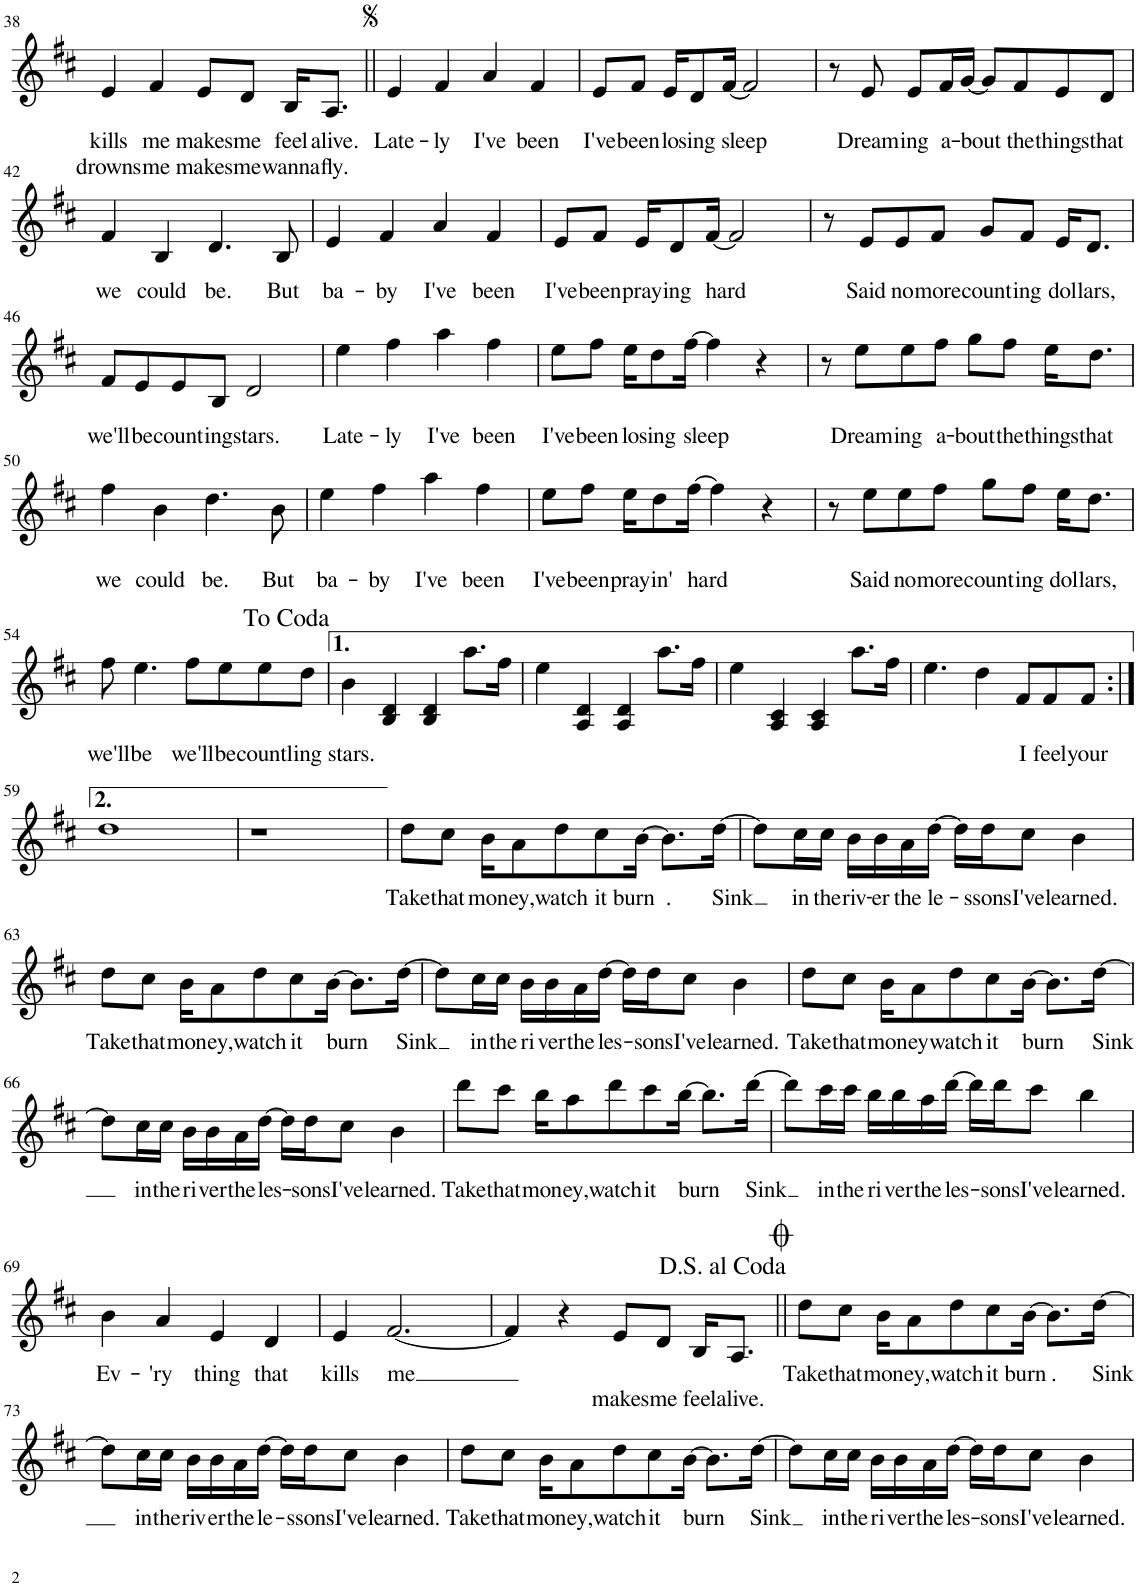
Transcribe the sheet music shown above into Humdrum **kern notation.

**kern	**text	**text	**text
*part1	*part1	*part1	*part1
*staff1	*staff1	*staff1	*staff1
*I"Violin	*	*	*
*I'Vln	*	*	*
!!LO:PB:g=z
*clefG2	*	*	*
*k[f#c#]	*	*	*
*M4/4	*	*	*
=38	=38	=38	=38
!	!	!LO:LY:b	!LO:LY:b
4e/	.	kills	drowns
!	!	!LO:LY:b	!LO:LY:b
4f#/	.	me	me
!	!	!LO:LY:b	!LO:LY:b
8e/L	.	makes	makes
!	!	!LO:LY:b	!LO:LY:b
8d/J	.	me	me
!	!	!LO:LY:b	!LO:LY:b
16B/KL	.	feel	wanna
!	!	!LO:LY:b	!LO:LY:b
8.A/J	.	alive.	fly.
=39||	=39||	=39||	=39||
!	!	!LO:LY:b	!
4e/	.	Late-	.
!	!	!LO:LY:b	!
4f#/	.	-ly	.
!	!	!LO:LY:b	!
4a/	.	I've	.
!	!	!LO:LY:b	!
4f#/	.	been	.
=40	=40	=40	=40
!	!	!LO:LY:b	!
8e/L	.	I've	.
!	!	!LO:LY:b	!
8f#/J	.	been	.
!	!	!LO:LY:b	!
16e/KL	.	lo-	.
!	!	!LO:LY:b	!
8d/	.	-sing	.
!	!	!LO:LY:b	!
[16f#/Jk	.	sleep	.
2f#/]	.	.	.
=41	=41	=41	=41
8r	.	.	.
!	!	!LO:LY:b	!
8e/	.	Dream-	.
!	!	!LO:LY:b	!
8e/L	.	-ing	.
!	!	!LO:LY:b	!
16f#/L	.	a-	.
!	!	!LO:LY:b	!
[16g/JJ	.	-bout	.
8g/L]	.	.	.
!	!	!LO:LY:b	!
8f#/	.	the	.
!	!	!LO:LY:b	!
8e/	.	things	.
!	!	!LO:LY:b	!
8d/J	.	that	.
!!LO:LB:g=z
=42	=42	=42	=42
!	!	!LO:LY:b	!
4f#/	.	we	.
!	!	!LO:LY:b	!
4B/	.	could	.
!	!	!LO:LY:b	!
4.d/	.	be.	.
!	!	!LO:LY:b	!
8B/	.	But	.
=43	=43	=43	=43
!	!	!LO:LY:b	!
4e/	.	ba-	.
!	!	!LO:LY:b	!
4f#/	.	-by	.
!	!	!LO:LY:b	!
4a/	.	I've	.
!	!	!LO:LY:b	!
4f#/	.	been	.
=44	=44	=44	=44
!	!	!LO:LY:b	!
8e/L	.	I've	.
!	!	!LO:LY:b	!
8f#/J	.	been	.
!	!	!LO:LY:b	!
16e/KL	.	pray-	.
!	!	!LO:LY:b	!
8d/	.	-ing	.
!	!	!LO:LY:b	!
[16f#/Jk	.	hard	.
2f#/]	.	.	.
=45	=45	=45	=45
8r	.	.	.
!	!	!LO:LY:b	!
8e/L	.	Said	.
!	!	!LO:LY:b	!
8e/	.	no	.
!	!	!LO:LY:b	!
8f#/J	.	more	.
!	!	!LO:LY:b	!
8g/L	.	count-	.
!	!	!LO:LY:b	!
8f#/J	.	-ing	.
!	!	!LO:LY:b	!
16e/KL	.	dol-	.
!	!	!LO:LY:b	!
8.d/J	.	-lars,	.
!!LO:LB:g=z
=46	=46	=46	=46
!	!	!LO:LY:b	!
8f#/L	.	we'll	.
!	!	!LO:LY:b	!
8e/	.	be	.
!	!	!LO:LY:b	!
8e/	.	count-	.
!	!	!LO:LY:b	!
8B/J	.	-ing	.
!	!	!LO:LY:b	!
2d/	.	stars.	.
=47	=47	=47	=47
!	!	!LO:LY:b	!
4ee\	.	Late-	.
!	!	!LO:LY:b	!
4ff#\	.	-ly	.
!	!	!LO:LY:b	!
4aa\	.	I've	.
!	!	!LO:LY:b	!
4ff#\	.	been	.
=48	=48	=48	=48
!	!	!LO:LY:b	!
8ee\L	.	I've	.
!	!	!LO:LY:b	!
8ff#\J	.	been	.
!	!	!LO:LY:b	!
16ee\KL	.	lo-	.
!	!	!LO:LY:b	!
8dd\	.	-sing	.
!	!	!LO:LY:b	!
[16ff#\Jk	.	sleep	.
4ff#\]	.	.	.
4r	.	.	.
=49	=49	=49	=49
8r	.	.	.
!	!	!LO:LY:b	!
8ee\L	.	Dream-	.
!	!	!LO:LY:b	!
8ee\	.	-ing	.
!	!	!LO:LY:b	!
8ff#\J	.	a-	.
!	!	!LO:LY:b	!
8gg\L	.	-bout	.
!	!	!LO:LY:b	!
8ff#\J	.	the	.
!	!	!LO:LY:b	!
16ee\KL	.	things	.
!	!	!LO:LY:b	!
8.dd\J	.	that	.
!!LO:LB:g=z
=50	=50	=50	=50
!	!	!LO:LY:b	!
4ff#\	.	we	.
!	!	!LO:LY:b	!
4b\	.	could	.
!	!	!LO:LY:b	!
4.dd\	.	be.	.
!	!	!LO:LY:b	!
8b\	.	But	.
=51	=51	=51	=51
!	!	!LO:LY:b	!
4ee\	.	ba-	.
!	!	!LO:LY:b	!
4ff#\	.	-by	.
!	!	!LO:LY:b	!
4aa\	.	I've	.
!	!	!LO:LY:b	!
4ff#\	.	been	.
=52	=52	=52	=52
!	!	!LO:LY:b	!
8ee\L	.	I've	.
!	!	!LO:LY:b	!
8ff#\J	.	been	.
!	!	!LO:LY:b	!
16ee\KL	.	pray-	.
!	!	!LO:LY:b	!
8dd\	.	-in'	.
!	!	!LO:LY:b	!
[16ff#\Jk	.	hard	.
4ff#\]	.	.	.
4r	.	.	.
=53	=53	=53	=53
8r	.	.	.
!	!	!LO:LY:b	!
8ee\L	.	Said	.
!	!	!LO:LY:b	!
8ee\	.	no	.
!	!	!LO:LY:b	!
8ff#\J	.	more	.
!	!	!LO:LY:b	!
8gg\L	.	count-	.
!	!	!LO:LY:b	!
8ff#\J	.	-ing	.
!	!	!LO:LY:b	!
16ee\KL	.	dol-	.
!	!	!LO:LY:b	!
8.dd\J	.	-lars,	.
!!LO:LB:g=z
=54	=54	=54	=54
!	!	!LO:LY:b	!
8ff#\	.	we'll	.
!	!	!LO:LY:b	!
4.ee\	.	be	.
!	!	!LO:LY:b	!
8ff#\L	.	we'll	.
!	!	!LO:LY:b	!
8ee\	.	be	.
!	!	!LO:LY:b	!
8ee\	.	countl-	.
!	!	!LO:LY:b	!
8dd\J	.	-ing	.
=55	=55	=55	=55
!	!	!LO:LY:b	!
4b\	.	stars.	.
4B/ 4d/	.	.	.
4B/ 4d/	.	.	.
8.aa\L	.	.	.
16ff#\Jk	.	.	.
=56	=56	=56	=56
4ee\	.	.	.
4A/ 4d/	.	.	.
4A/ 4d/	.	.	.
8.aa\L	.	.	.
16ff#\Jk	.	.	.
=57	=57	=57	=57
4ee\	.	.	.
4A/ 4c#/	.	.	.
4A/ 4c#/	.	.	.
8.aa\L	.	.	.
16ff#\Jk	.	.	.
=58	=58	=58	=58
4.ee\	.	.	.
4dd\	.	.	.
!	!	!LO:LY:b	!
8f#/L	.	I	.
!	!	!LO:LY:b	!
8f#/	.	feel	.
!	!	!LO:LY:b	!
8f#/J	.	your	.
!!LO:LB:g=z
=59:|!	=59:|!	=59:|!	=59:|!
1dd	.	.	.
=60	=60	=60	=60
1r	.	.	.
=61	=61	=61	=61
!	!LO:LY:b	!	!
8dd\L	Take	.	.
!	!LO:LY:b	!	!
8cc#\J	that	.	.
!	!LO:LY:b	!	!
16b\KL	mon-	.	.
!	!LO:LY:b	!	!
8a\	-ey,	.	.
!	!LO:LY:b	!	!
8dd\	watch	.	.
!	!LO:LY:b	!	!
8cc#\	it burn	.	.
[16b\Jk	.	.	.
!	!LO:LY:b	!	!
8.b\L]	.	.	.
!	!LO:LY:b	!	!
[16dd\Jk	Sink	.	.
=62	=62	=62	=62
8dd\L]	.	.	.
!	!LO:LY:b	!	!
16cc#\L	in	.	.
!	!LO:LY:b	!	!
16cc#\JJ	the	.	.
!	!LO:LY:b	!	!
16b\LL	riv-	.	.
!	!LO:LY:b	!	!
16b\	-er	.	.
!	!LO:LY:b	!	!
16a\	the	.	.
!	!LO:LY:b	!	!
[16dd\JJ	le-	.	.
16dd\LL]	.	.	.
!	!LO:LY:b	!	!
16dd\J	-ssons	.	.
!	!LO:LY:b	!	!
8cc#\J	I've	.	.
!	!LO:LY:b	!	!
4b\	learned.	.	.
!!LO:LB:g=z
=63	=63	=63	=63
!	!LO:LY:b	!	!
8dd\L	Take	.	.
!	!LO:LY:b	!	!
8cc#\J	that	.	.
!	!LO:LY:b	!	!
16b\KL	mon-	.	.
!	!LO:LY:b	!	!
8a\	-ey,	.	.
!	!LO:LY:b	!	!
8dd\	watch	.	.
!	!LO:LY:b	!	!
8cc#\	it	.	.
!	!LO:LY:b	!	!
[16b\Jk	burn	.	.
8.b\L]	.	.	.
!	!LO:LY:b	!	!
[16dd\Jk	Sink	.	.
=64	=64	=64	=64
8dd\L]	.	.	.
!	!LO:LY:b	!	!
16cc#\L	in	.	.
!	!LO:LY:b	!	!
16cc#\JJ	the	.	.
!	!LO:LY:b	!	!
16b\LL	ri-	.	.
!	!LO:LY:b	!	!
16b\	-ver	.	.
!	!LO:LY:b	!	!
16a\	the	.	.
!	!LO:LY:b	!	!
[16dd\JJ	les-	.	.
16dd\LL]	.	.	.
!	!LO:LY:b	!	!
16dd\J	-sons	.	.
!	!LO:LY:b	!	!
8cc#\J	I've	.	.
!	!LO:LY:b	!	!
4b\	learned.	.	.
=65	=65	=65	=65
!	!LO:LY:b	!	!
8dd\L	Take	.	.
!	!LO:LY:b	!	!
8cc#\J	that	.	.
!	!LO:LY:b	!	!
16b\KL	mon-	.	.
!	!LO:LY:b	!	!
8a\	-ey	.	.
!	!LO:LY:b	!	!
8dd\	watch	.	.
!	!LO:LY:b	!	!
8cc#\	it	.	.
!	!LO:LY:b	!	!
[16b\Jk	burn	.	.
8.b\L]	.	.	.
!	!LO:LY:b	!	!
[16dd\Jk	Sink	.	.
!!LO:LB:g=z
=66	=66	=66	=66
8dd\L]	.	.	.
!	!LO:LY:b	!	!
16cc#\L	in	.	.
!	!LO:LY:b	!	!
16cc#\JJ	the	.	.
!	!LO:LY:b	!	!
16b\LL	ri-	.	.
!	!LO:LY:b	!	!
16b\	-ver	.	.
!	!LO:LY:b	!	!
16a\	the	.	.
!	!LO:LY:b	!	!
[16dd\JJ	les-	.	.
16dd\LL]	.	.	.
!	!LO:LY:b	!	!
16dd\J	-sons	.	.
!	!LO:LY:b	!	!
8cc#\J	I've	.	.
!	!LO:LY:b	!	!
4b\	learned.	.	.
=67	=67	=67	=67
!	!LO:LY:b	!	!
8ddd\L	Take	.	.
!	!LO:LY:b	!	!
8ccc#\J	that	.	.
!	!LO:LY:b	!	!
16bb\KL	mon-	.	.
!	!LO:LY:b	!	!
8aa\	-ey,	.	.
!	!LO:LY:b	!	!
8ddd\	watch	.	.
!	!LO:LY:b	!	!
8ccc#\	it	.	.
!	!LO:LY:b	!	!
[16bb\Jk	burn	.	.
8.bb\L]	.	.	.
!	!LO:LY:b	!	!
[16ddd\Jk	Sink	.	.
=68	=68	=68	=68
8ddd\L]	.	.	.
!	!LO:LY:b	!	!
16ccc#\L	in	.	.
!	!LO:LY:b	!	!
16ccc#\JJ	the	.	.
!	!LO:LY:b	!	!
16bb\LL	ri-	.	.
!	!LO:LY:b	!	!
16bb\	-ver	.	.
!	!LO:LY:b	!	!
16aa\	the	.	.
!	!LO:LY:b	!	!
[16ddd\JJ	les-	.	.
16ddd\LL]	.	.	.
!	!LO:LY:b	!	!
16ddd\J	-sons	.	.
!	!LO:LY:b	!	!
8ccc#\J	I've	.	.
!	!LO:LY:b	!	!
4bb\	learned.	.	.
!!LO:LB:g=z
=69	=69	=69	=69
!	!LO:LY:b	!	!
4b\	Ev-	.	.
!	!LO:LY:b	!	!
4a/	-'ry	.	.
!	!LO:LY:b	!	!
4e/	thing	.	.
!	!LO:LY:b	!	!
4d/	that	.	.
=70	=70	=70	=70
!	!LO:LY:b	!	!
4e/	kills	.	.
!	!LO:LY:b	!	!
[2.f#/	me	.	.
=71	=71	=71	=71
4f#/]	.	.	.
4r	.	.	.
!	!	!LO:LY:b	!
8e/L	.	makes	.
!	!	!LO:LY:b	!
8d/J	.	me	.
!	!	!LO:LY:b	!
16B/KL	.	feel	.
!	!	!LO:LY:b	!
8.A/J	.	alive.	.
=72||	=72||	=72||	=72||
!	!LO:LY:b	!	!
8dd\L	Take	.	.
!	!LO:LY:b	!	!
8cc#\J	that	.	.
!	!LO:LY:b	!	!
16b\KL	mon-	.	.
!	!LO:LY:b	!	!
8a\	-ey,	.	.
!	!LO:LY:b	!	!
8dd\	watch	.	.
!	!LO:LY:b	!	!
8cc#\	it burn	.	.
[16b\Jk	.	.	.
!	!LO:LY:b	!	!
8.b\L]	.	.	.
!	!LO:LY:b	!	!
[16dd\Jk	Sink	.	.
!!LO:LB:g=z
=73	=73	=73	=73
8dd\L]	.	.	.
!	!LO:LY:b	!	!
16cc#\L	in	.	.
!	!LO:LY:b	!	!
16cc#\JJ	the	.	.
!	!LO:LY:b	!	!
16b\LL	riv-	.	.
!	!LO:LY:b	!	!
16b\	-er	.	.
!	!LO:LY:b	!	!
16a\	the	.	.
!	!LO:LY:b	!	!
[16dd\JJ	le-	.	.
16dd\LL]	.	.	.
!	!LO:LY:b	!	!
16dd\J	-ssons	.	.
!	!LO:LY:b	!	!
8cc#\J	I've	.	.
!	!LO:LY:b	!	!
4b\	learned.	.	.
=74	=74	=74	=74
!	!LO:LY:b	!	!
8dd\L	Take	.	.
!	!LO:LY:b	!	!
8cc#\J	that	.	.
!	!LO:LY:b	!	!
16b\KL	mon-	.	.
!	!LO:LY:b	!	!
8a\	-ey,	.	.
!	!LO:LY:b	!	!
8dd\	watch	.	.
!	!LO:LY:b	!	!
8cc#\	it	.	.
!	!LO:LY:b	!	!
[16b\Jk	burn	.	.
8.b\L]	.	.	.
!	!LO:LY:b	!	!
[16dd\Jk	Sink	.	.
=75	=75	=75	=75
8dd\L]	.	.	.
!	!LO:LY:b	!	!
16cc#\L	in	.	.
!	!LO:LY:b	!	!
16cc#\JJ	the	.	.
!	!LO:LY:b	!	!
16b\LL	ri-	.	.
!	!LO:LY:b	!	!
16b\	-ver	.	.
!	!LO:LY:b	!	!
16a\	the	.	.
!	!LO:LY:b	!	!
[16dd\JJ	les-	.	.
16dd\LL]	.	.	.
!	!LO:LY:b	!	!
16dd\J	-sons	.	.
!	!LO:LY:b	!	!
8cc#\J	I've	.	.
!	!LO:LY:b	!	!
4b\	learned.	.	.
=	=	=	=
*-	*-	*-	*-
